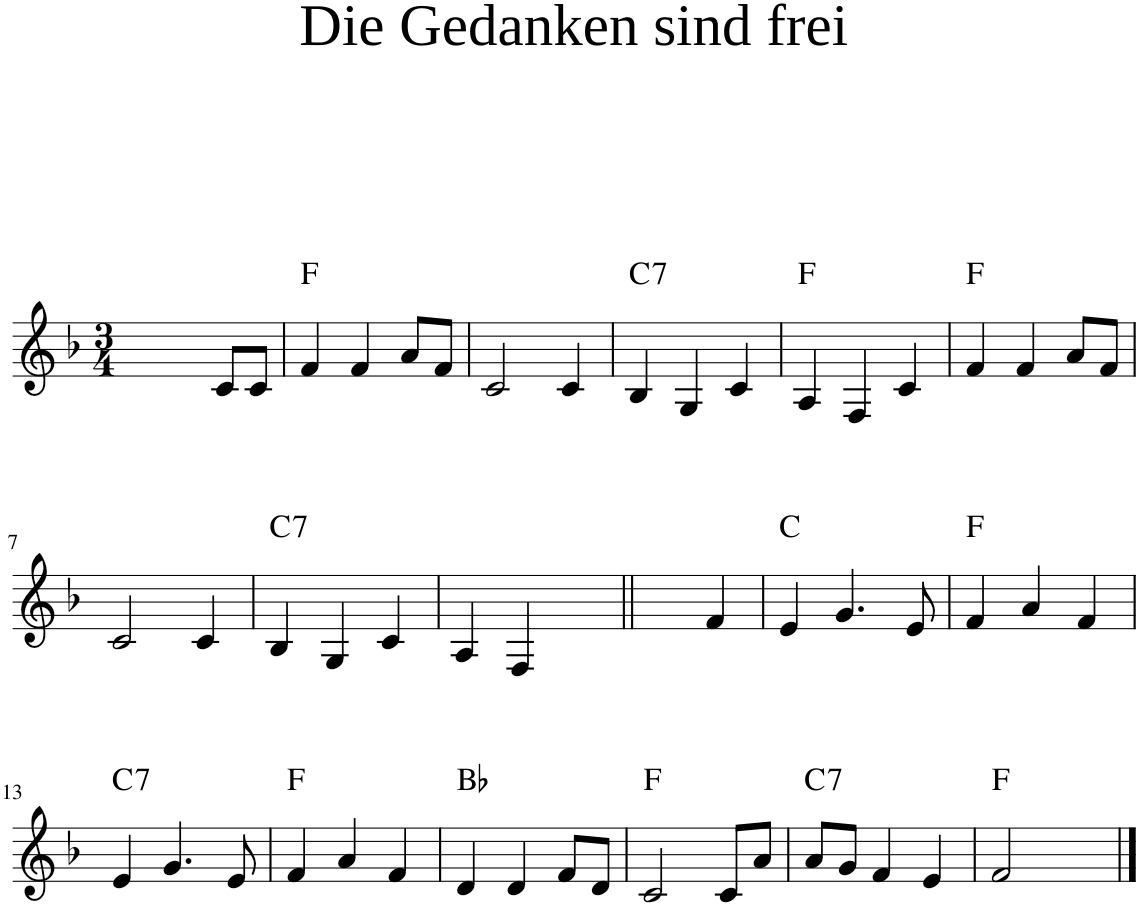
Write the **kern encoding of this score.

**kern	**harte
*part1	*part1
*staff1	*
*I"Treble	*
*I'Tr.	*
*clefG2	*
*k[b-]	*
*F:	*
*M3/4	*
=1	=1
2ryy	.
8c/L	.
8c/J	.
=2	=2
4f/	F:maj
4f/	.
8a/L	.
8f/J	.
=3	=3
2c/	.
4c/	.
=4	=4
!	!LO:H:kt=7
4B-/	C:7
4G/	.
4c/	.
=5	=5
4A/	F:maj
4F/	.
4c/	.
=6	=6
4f/	F:maj
4f/	.
8a/L	.
8f/J	.
!!LO:LB:g=z
=7	=7
2c/	.
4c/	.
=8	=8
!	!LO:H:kt=7
4B-/	C:7
4G/	.
4c/	.
=9	=9
4A/	.
4F/	.
4ryy	.
=10||	=10||
2ryy	.
4f/	.
=11	=11
4e/	C:maj
4.g/	.
8e/	.
=12	=12
4f/	F:maj
4a/	.
4f/	.
!!LO:LB:g=z
=13	=13
!	!LO:H:kt=7
4e/	C:7
4.g/	.
8e/	.
=14	=14
4f/	F:maj
4a/	.
4f/	.
=15	=15
4d/	Bb:maj
4d/	.
8f/L	.
8d/J	.
=16	=16
2c/	F:maj
8c/L	.
8a/J	.
=17	=17
!	!LO:H:kt=7
8a/L	C:7
8g/J	.
4f/	.
4e/	.
=18	=18
2f/	F:maj
4ryy	.
==	==
*-	*-
